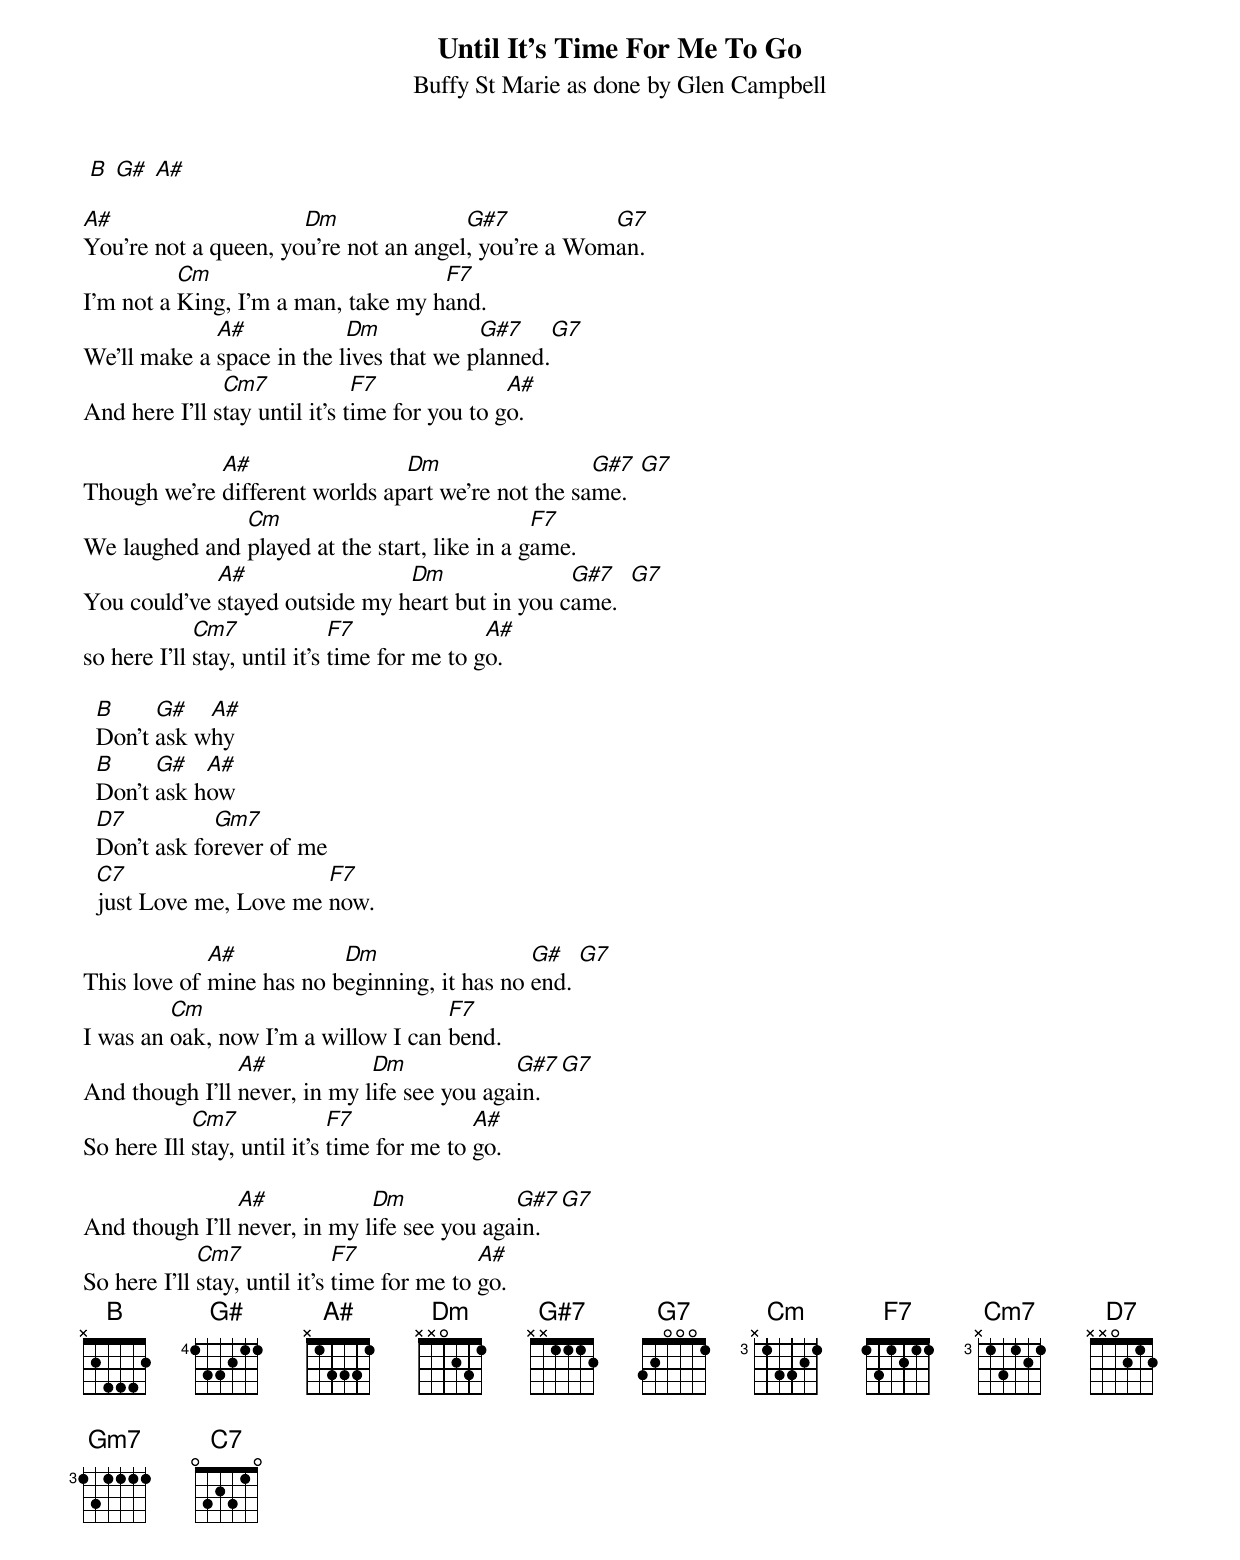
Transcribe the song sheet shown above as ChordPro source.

{title: Until It’s Time For Me To Go}

{subtitle: Buffy St Marie as done by Glen Campbell}

 [B] [G#] [A#]

[A#]You're not a queen, yo[Dm]u're not an angel[G#7], you're a Wom[G7]an.
I'm not a [Cm]King, I'm a man, take my h[F7]and.
We'll make a [A#]space in the l[Dm]ives that we p[G#7]lanned.[G7]
And here I'll s[Cm7]tay until it's t[F7]ime for you to g[A#]o.

Though we're [A#]different worlds ap[Dm]art we're not the sa[G#7]me.  [G7]
We laughed and [Cm]played at the start, like in a g[F7]ame.
You could've [A#]stayed outside my h[Dm]eart but in you c[G#7]ame.  [G7]
so here I'll [Cm7]stay, until it's [F7]time for me to g[A#]o.

  [B]Don't [G#]ask w[A#]hy
  [B]Don't [G#]ask h[A#]ow
  [D7]Don't ask fo[Gm7]rever of me
  [C7]just Love me, Love me [F7]now.

This love of [A#]mine has no b[Dm]eginning, it has no [G#]end. [G7]
I was an [Cm]oak, now I'm a willow I can [F7]bend.
And though I'll [A#]never, in my l[Dm]ife see you aga[G#7]in.  [G7]
So here Ill [Cm7]stay, until it's [F7]time for me to [A#]go.

And though I'll [A#]never, in my l[Dm]ife see you aga[G#7]in.  [G7]
So here I'll [Cm7]stay, until it's [F7]time for me to [A#]go.
